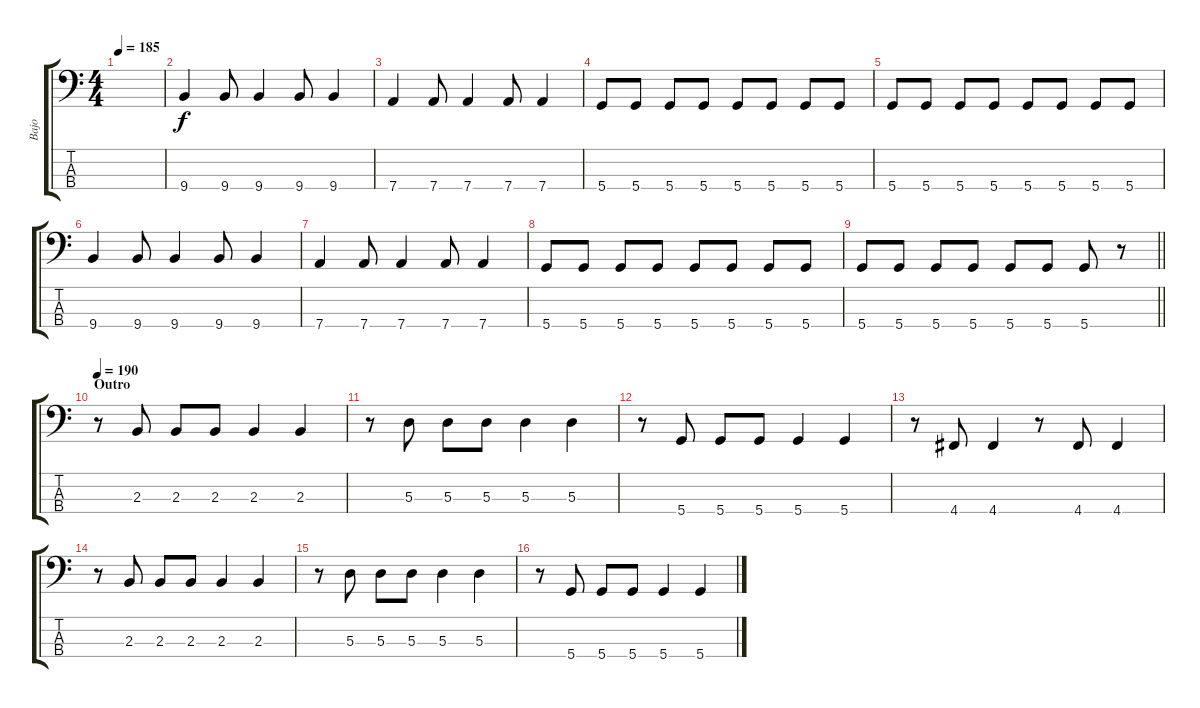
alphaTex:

\track ("Bajo" "Bajo") {instrument electricbassfinger bank 211}
\staff {score tabs}
\tuning (G2 D2 A1 D1) {hide}
\ts (4 4)
\tempo 185
\clef f4
\ks c
|
9.4.4 9.4.8 9.4.4 9.4.8 9.4.4 |
7.4.4 7.4.8 7.4.4 7.4.8 7.4.4 |
5.4.8 5.4.8 5.4.8 5.4.8 5.4.8 5.4.8 5.4.8 5.4.8 |
5.4.8 5.4.8 5.4.8 5.4.8 5.4.8 5.4.8 5.4.8 5.4.8 |
9.4.4 9.4.8 9.4.4 9.4.8 9.4.4 |
7.4.4 7.4.8 7.4.4 7.4.8 7.4.4 |
5.4.8 5.4.8 5.4.8 5.4.8 5.4.8 5.4.8 5.4.8 5.4.8 |
\barLineRight lightlight
5.4.8 5.4.8 5.4.8 5.4.8 5.4.8 5.4.8 5.4.8 r.8 |
\section ("" "Outro")
\tempo 190
r.8 2.3.8 2.3.8 2.3.8 2.3.4 2.3.4 |
r.8 5.3.8 5.3.8 5.3.8 5.3.4 5.3.4 |
r.8 5.4.8 5.4.8 5.4.8 5.4.4 5.4.4 |
r.8 4.4.8 4.4.4 r.8 4.4.8 4.4.4 |
r.8 2.3.8 2.3.8 2.3.8 2.3.4 2.3.4 |
r.8 5.3.8 5.3.8 5.3.8 5.3.4 5.3.4 |
r.8 5.4.8 5.4.8 5.4.8 5.4.4 5.4.4
